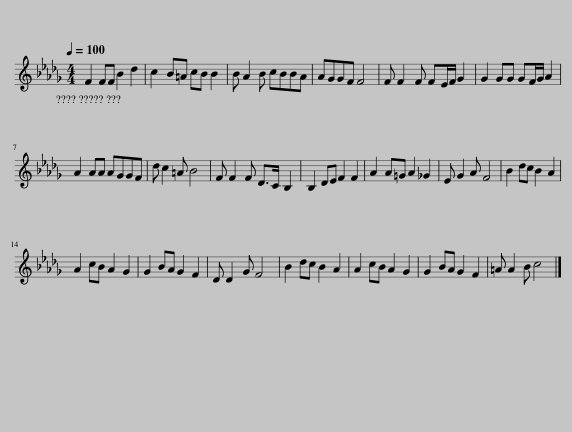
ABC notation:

X:1
L:1/8
Q:1/4=100
M:4/4
I:linebreak $
K:Db
V:1 treble
V:1
 F2 FF B2 d2 | c2 B=A cB B2 | B A2 B cBBA | AGGF F4 | F F2 F FE/F/ G2 | %5
 G2 GG GF/G/ A2 |$ A2 AA AGGF | d c2 =A B4 | F F2 F D>C B,2 | B,2 DE F2 F2 | %10
 A2 A=G A2 _G2 | E G2 A F4 | B2 dc B2 A2 |$ A2 cB A2 G2 | G2 BA G2 F2 | %15
 D D2 G F4 | B2 dc B2 A2 | A2 cB A2 G2 | G2 BA G2 F2 | =A A2 B c4 |] %20
